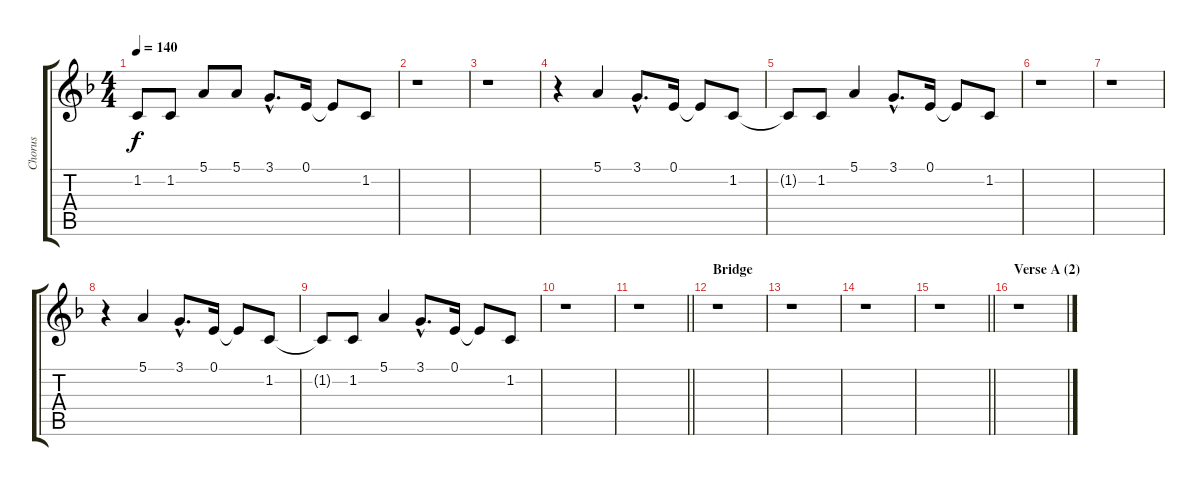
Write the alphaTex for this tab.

\track ("Chorus" "Chorus") {instrument sopranosax}
\staff {score tabs}
\tuning (E4 B3 G3 D3 A2 E2) {hide}
\ts (4 4)
\tempo 140
\clef g2
\ks f
1.2{t}.8{dy f} 1.2.8 5.1.8 5.1.8 3.1{hac}.8{d} 0.1.16 0.1{t}.8 1.2.8 |
r.1 |
r.1 |
r.4 5.1.4 3.1{hac}.8{d} 0.1.16 0.1{t}.8 1.2.8 |
1.2{t}.8 1.2.8 5.1.4 3.1{hac}.8{d} 0.1.16 0.1{t}.8 1.2.8 |
r.1 |
r.1 |
r.4 5.1.4 3.1{hac}.8{d} 0.1.16 0.1{t}.8 1.2.8 |
1.2{t}.8 1.2.8 5.1.4 3.1{hac}.8{d} 0.1.16 0.1{t}.8 1.2.8 |
r.1 |
\barLineRight lightlight
r.1 |
\section ("" "Bridge")
r.1 |
r.1 |
r.1 |
\barLineRight lightlight
r.1 |
\section ("" "Verse A (2)")
r.1
